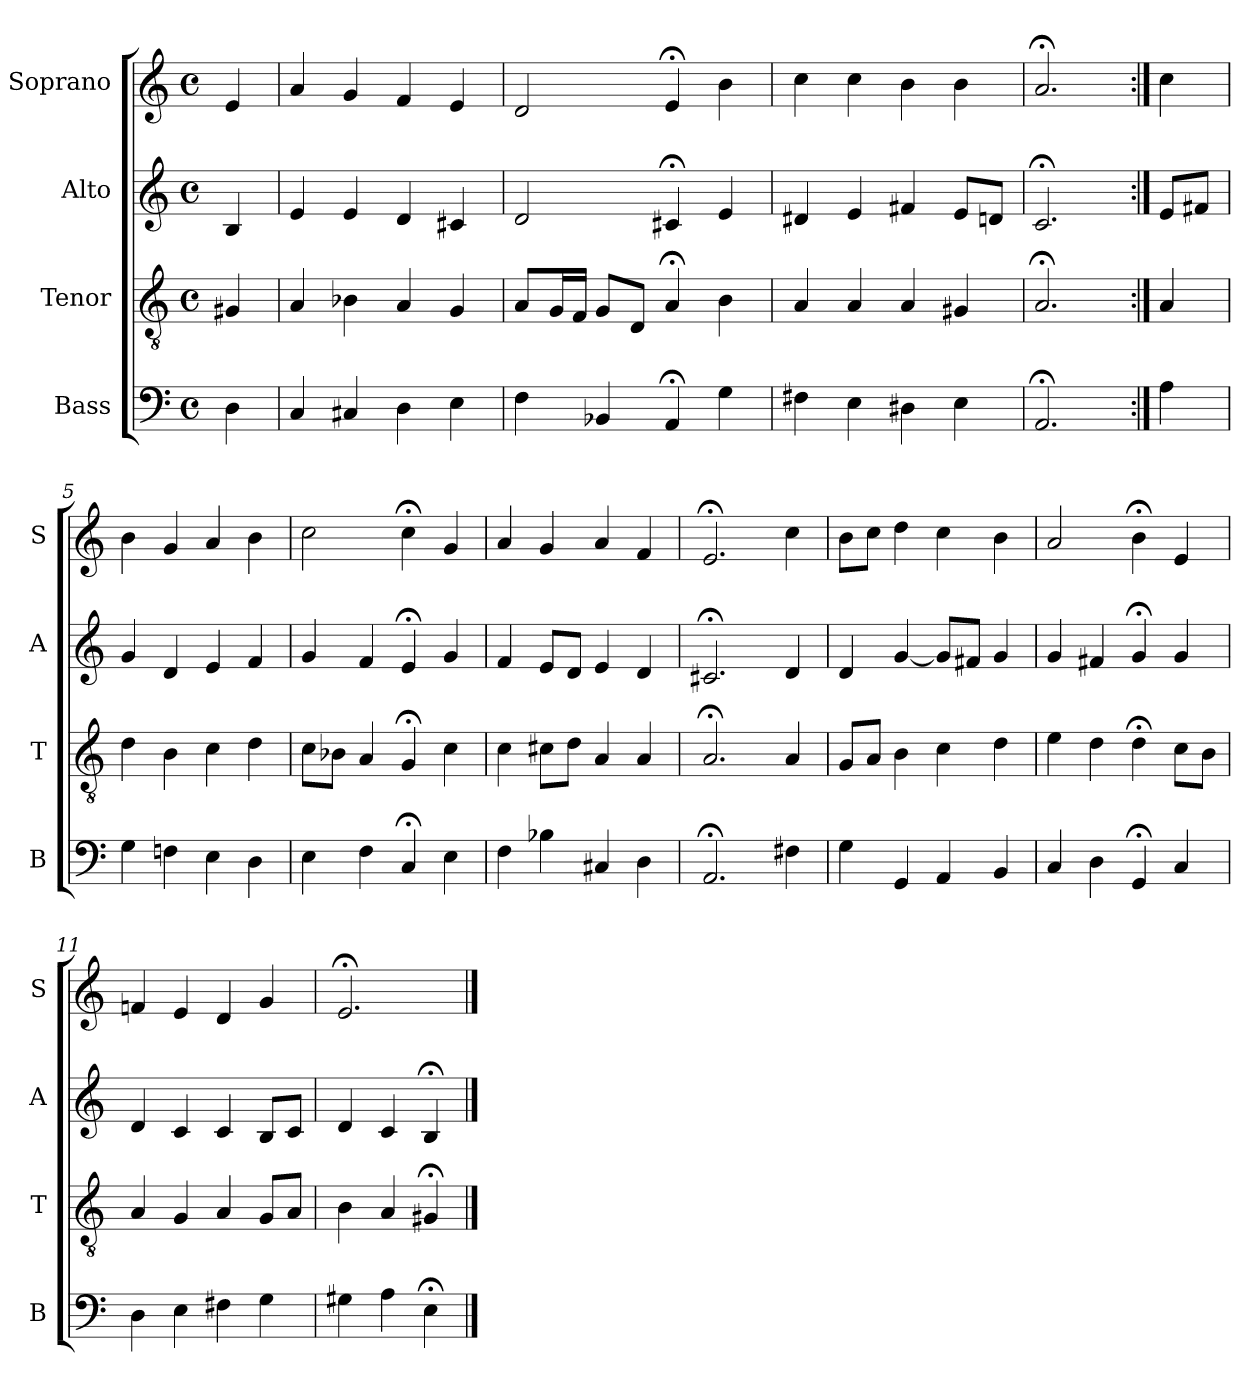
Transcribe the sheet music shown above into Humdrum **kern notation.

**kern	**kern	**kern	**kern
*part4	*part3	*part2	*part1
*staff4	*staff3	*staff2	*staff1
*I"Bass	*I"Tenor	*I"Alto	*I"Soprano
*I'B	*I'T	*I'A	*I'S
*clefF4	*clefGv2	*clefG2	*clefG2
*k[]	*k[]	*k[]	*k[]
*a:	*a:	*a:	*a:
*M4/4	*M4/4	*M4/4	*M4/4
*met(c)	*met(c)	*met(c)	*met(c)
*MM100	*MM100	*MM100	*MM100
=	=	=	=
4D	4G#X	4B	4e
=1	=1	=1	=1
4C	4A	4e	4a
4C#X	4B-X	4e	4g
4D	4A	4d	4f
4Ei	4Gi	4c#Xi	4ei
=2	=2	=2	=2
4F	8AL	2d	2d
.	16GL	.	.
.	16FJJ	.	.
4BB-X	8GL	.	.
.	8DJ	.	.
4AA;<	4A;<	4c#X;<	4e;<
4G	4B	4e	4b
=3	=3	=3	=3
4F#X	4A	4d#X	4cc
4E	4A	4e	4cc
4D#X	4A	4f#X	4b
4E	4G#X	8eL	4b
.	.	8dnJ	.
=4	=4	=4	=4
2.AA;<	2.A;<	2.c;<	2.a;<
=:|!	=:|!	=:|!	=:|!
4A	4A	8eL	4cc
.	.	8f#XJ	.
=5	=5	=5	=5
4G	4d	4g	4b
4Fn	4B	4d	4g
4E	4c	4e	4a
4Di	4di	4fi	4bi
=6	=6	=6	=6
4E	8cL	4g	2cc
.	8B-XJ	.	.
4F	4A	4f	.
4C;<	4G;<	4e;<	4cc;<
4E	4c	4g	4g
=7	=7	=7	=7
4F	4c	4f	4a
4B-X	8c#XL	8eL	4g
.	8dJ	8dJ	.
4C#X	4A	4e	4a
4D	4A	4d	4f
=8	=8	=8	=8
2.AA;<	2.A;<	2.c#X;<	2.e;<
4F#X	4A	4d	4cc
=9	=9	=9	=9
4G	8GL	4d	8bL
.	8AJ	.	8ccJ
4GG	4B	[4g	4dd
4AA	4c	8gL]	4cc
.	.	8f#XJ	.
4BB	4d	4g	4b
=10	=10	=10	=10
4C	4e	4g	2a
4D	4d	4f#X	.
4GG;<	4d;<	4g;<	4b;<
4C	8cL	4g	4e
.	8BJ	.	.
=11	=11	=11	=11
4D	4A	4d	4fn
4E	4G	4c	4e
4F#X	4A	4c	4d
4G	8GL	8BL	4g
.	8AJ	8cJ	.
=12	=12	=12	=12
4G#X	4B	4d	2.e;<
4A	4A	4c	.
4E;<	4G#X;<	4B;<	.
==	==	==	==
*-	*-	*-	*-
